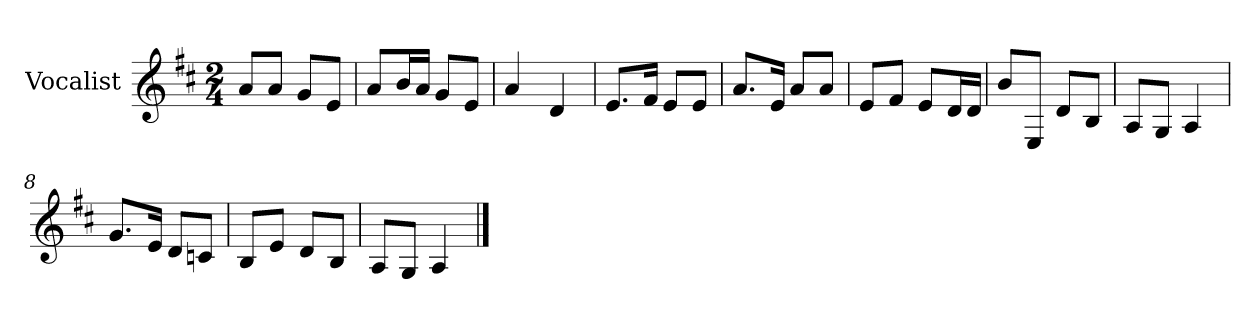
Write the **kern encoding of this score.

**kern
*part1
*staff1
*I"Vocalist
*k[f#c#]
*D:
*M2/4
=
8aL
8aJ
8gL
8eJ
=1
8aL
16bL
16aJJ
8gL
8eJ
=2
4a
4d
=3
8.eL
16f#Jk
8eL
8eJ
=4
8.aL
16eJk
8aL
8aJ
=5
8eL
8f#J
8eL
16dL
16dJJ
=6
8bL
8EJ
8dL
8BJ
=7
8AL
8GJ
4A
=8
8.gL
16eJk
8dL
8cnJ
=9
8BL
8eJ
8dL
8BJ
=10
8AL
8GJ
4A
==
*-
